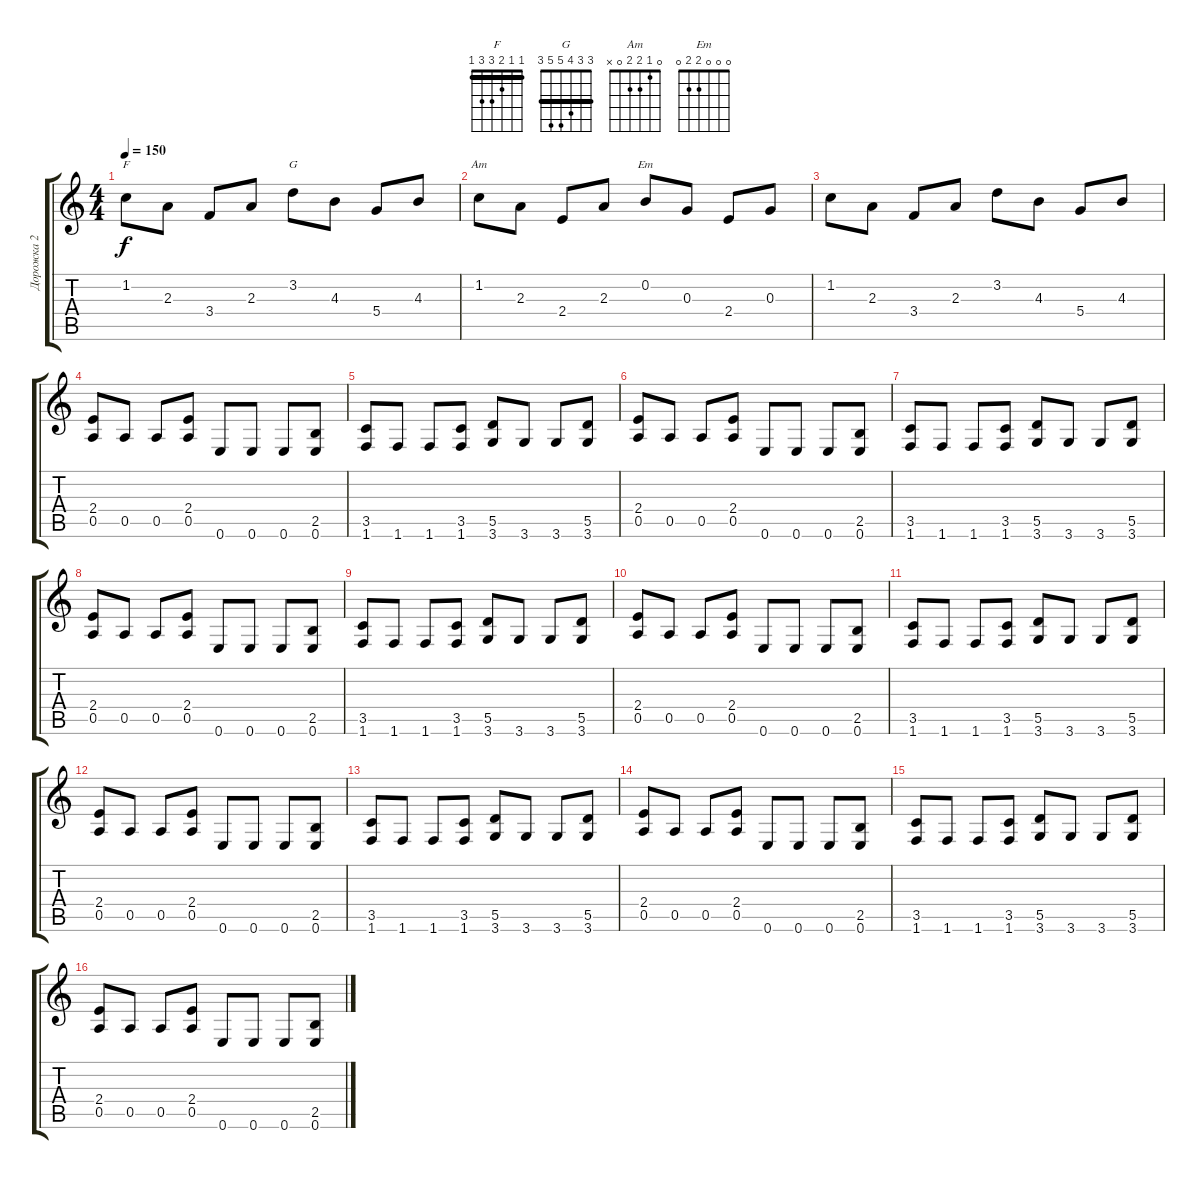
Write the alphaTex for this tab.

\track ("Дорожка 2" "Дорожка 2") {instrument distortionguitar}
\staff {score tabs}
\tuning (E4 B3 G3 D3 A2 E2) {hide}
\chord ("F" 1 1 2 3 3 1) {barre 1}
\chord ("G" 3 3 4 5 5 3) {barre 3}
\chord ("Am" 0 1 2 2 0 x)
\chord ("Em" 0 0 0 2 2 0)
\ts (4 4)
\tempo 150
\clef g2
\ks c
1.2.8{ch "F" dy f} 2.3.8 3.4.8 2.3.8 3.2.8{ch "G"} 4.3.8 5.4.8 4.3.8 |
1.2.8{ch "Am"} 2.3.8 2.4.8 2.3.8 0.2.8{ch "Em"} 0.3.8 2.4.8 0.3.8 |
1.2.8 2.3.8 3.4.8 2.3.8 3.2.8 4.3.8 5.4.8 4.3.8 |
(2.4 0.5).8 0.5.8 0.5.8 (2.4 0.5).8 0.6.8 0.6.8 0.6.8 (2.5 0.6).8 |
(3.5 1.6).8 1.6.8 1.6.8 (3.5 1.6).8 (5.5 3.6).8 3.6.8 3.6.8 (5.5 3.6).8 |
(2.4 0.5).8 0.5.8 0.5.8 (2.4 0.5).8 0.6.8 0.6.8 0.6.8 (2.5 0.6).8 |
(3.5 1.6).8 1.6.8 1.6.8 (3.5 1.6).8 (5.5 3.6).8 3.6.8 3.6.8 (5.5 3.6).8 |
(2.4 0.5).8 0.5.8 0.5.8 (2.4 0.5).8 0.6.8 0.6.8 0.6.8 (2.5 0.6).8 |
(3.5 1.6).8 1.6.8 1.6.8 (3.5 1.6).8 (5.5 3.6).8 3.6.8 3.6.8 (5.5 3.6).8 |
(2.4 0.5).8 0.5.8 0.5.8 (2.4 0.5).8 0.6.8 0.6.8 0.6.8 (2.5 0.6).8 |
(3.5 1.6).8 1.6.8 1.6.8 (3.5 1.6).8 (5.5 3.6).8 3.6.8 3.6.8 (5.5 3.6).8 |
(2.4 0.5).8 0.5.8 0.5.8 (2.4 0.5).8 0.6.8 0.6.8 0.6.8 (2.5 0.6).8 |
(3.5 1.6).8 1.6.8 1.6.8 (3.5 1.6).8 (5.5 3.6).8 3.6.8 3.6.8 (5.5 3.6).8 |
(2.4 0.5).8 0.5.8 0.5.8 (2.4 0.5).8 0.6.8 0.6.8 0.6.8 (2.5 0.6).8 |
(3.5 1.6).8 1.6.8 1.6.8 (3.5 1.6).8 (5.5 3.6).8 3.6.8 3.6.8 (5.5 3.6).8 |
(2.4 0.5).8 0.5.8 0.5.8 (2.4 0.5).8 0.6.8 0.6.8 0.6.8 (2.5 0.6).8
